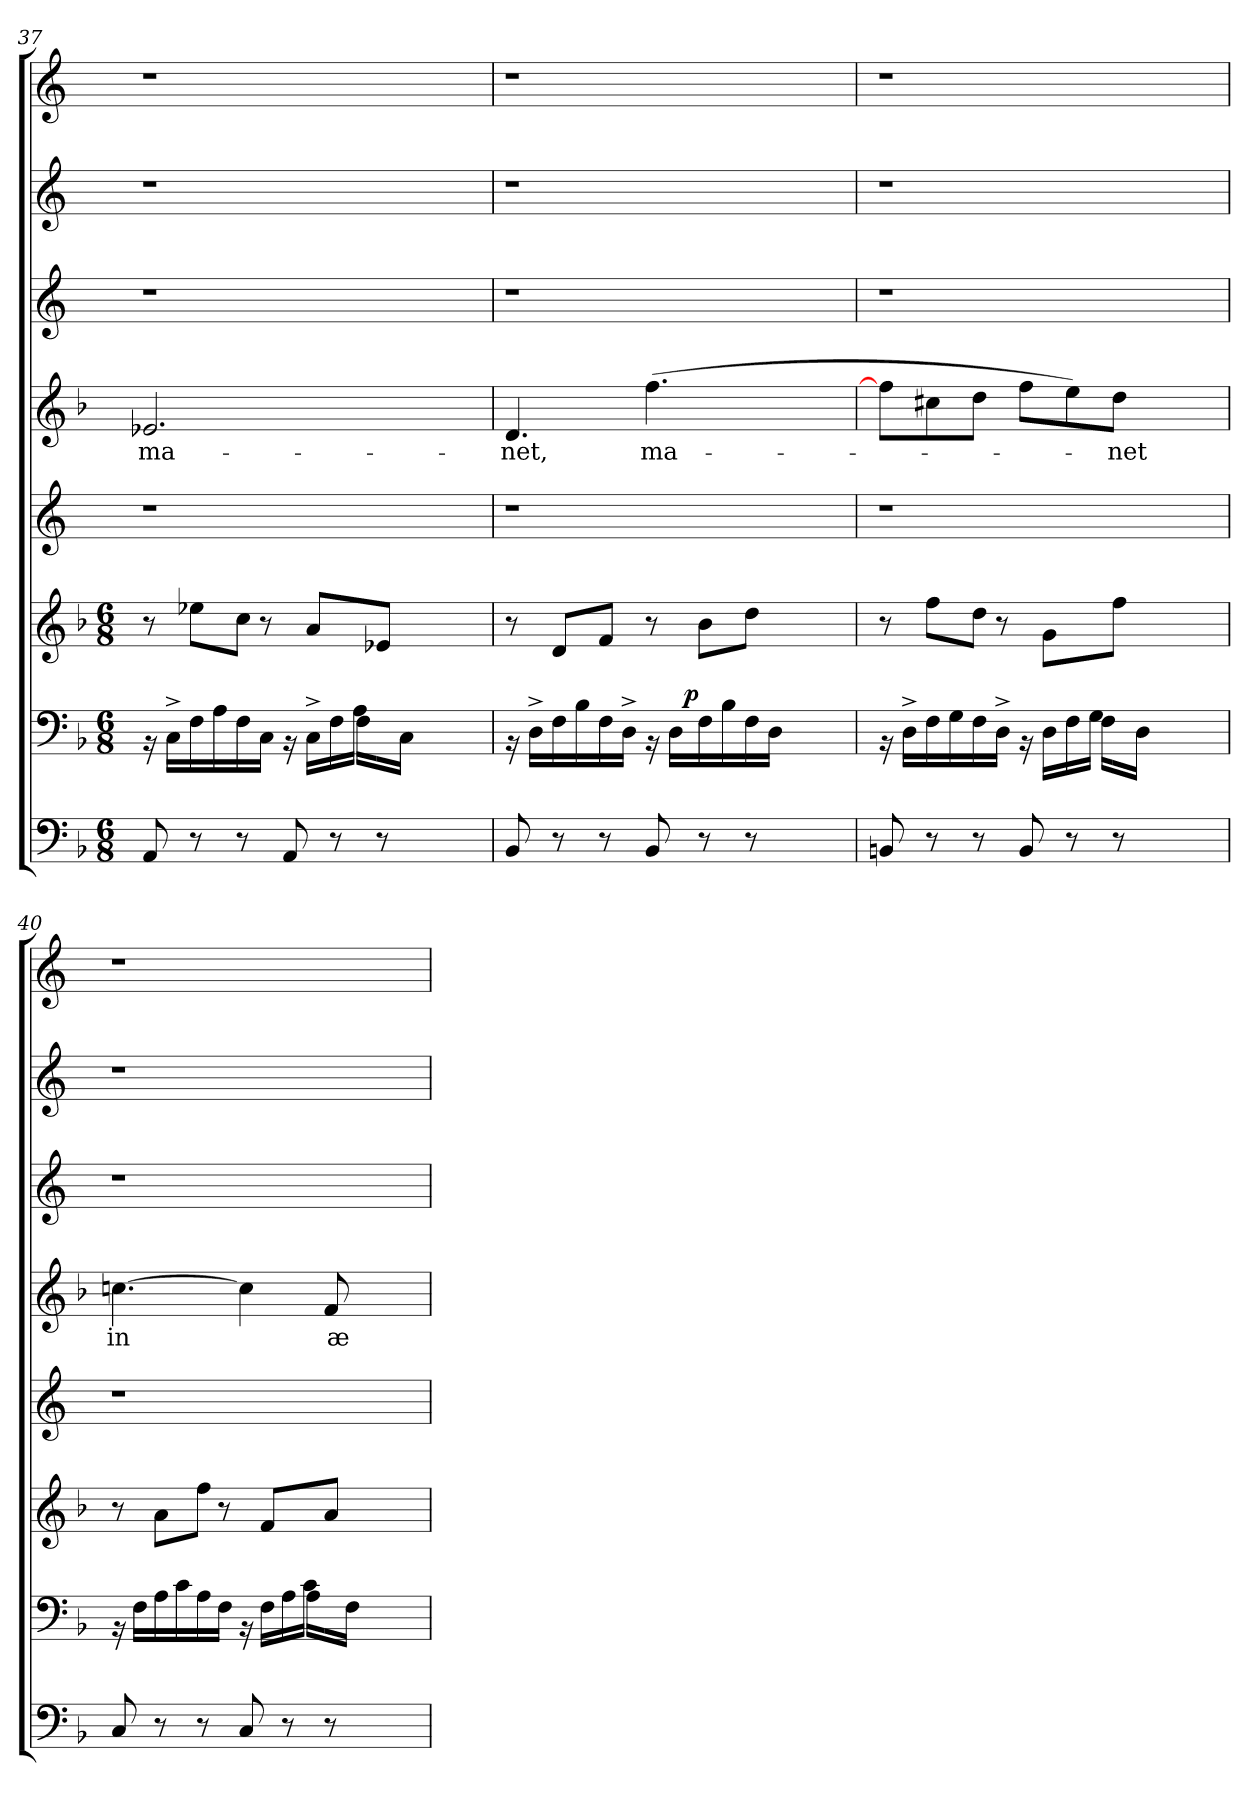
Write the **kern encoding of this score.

**kern	**kern	**dynam	**kern	**kern	**kern	**text	**kern	**kern	**kern
*part8	*part7	*part7	*part6	*part5	*part4	*part4	*part3	*part2	*part1
*staff8	*staff7	*staff7	*staff6	*staff5	*staff4	*staff4	*staff3	*staff2	*staff1
*clefF4	*clefF4	*	*clefG2	*clefG2	*clefG2	*	*clefG2	*clefG2	*clefG2
*k[b-]	*k[b-]	*	*k[b-]	*k[]	*k[b-]	*	*k[]	*k[]	*k[]
*F:	*F:	*	*F:	*C:	*F:	*	*C:	*C:	*C:
*M6/8	*M6/8	*	*M6/8	*	*	*	*	*	*
=37	=37	=37	=37	=37	=37	=37	=37	=37	=37
*	*^	*	*^	*	*	*	*	*	*
!	!	!	!	!	!	!	!	!LO:LY:b	!	!	!
8AA/	16rBB	2ryy	.	8ra	4ryy	1r	2.e-X/	ma-	1r	1r	1r
.	16C^<\LL	.	.	.	.	.	.	.	.	.	.
8rC	16F\	.	.	8ee-X\L	.	.	.	.	.	.	.
.	16A\	.	.	.	.	.	.	.	.	.	.
8rC	16F\	.	.	8cc\J	16ryy	.	.	.	.	.	.
.	16C\JJ	.	.	.	8ra	.	.	.	.	.	.
8AA/	16rBB	.	.	4ryy	.	.	.	.	.	.	.
.	16C^<\LL	.	.	.	8a/L	.	.	.	.	.	.
8rC	16F\	16ryy	.	.	.	.	.	.	.	.	.
.	16A\JJ	16F\LL	.	.	16ryy	.	.	.	.	.	.
8rC	4ryy	16ryy	.	4.ryy	8e-X/J	.	.	.	.	.	.
.	.	16C\JJ	.	.	.	.	.	.	.	.	.
4ryy	.	4ryy	.	.	4ryy	.	4ryy	.	.	.	.
.	8ryy	.	.	.	.	.	.	.	.	.	.
*	*	*	*	*v	*v	*	*	*	*	*	*
!!LO:LB:g=z
=38	=38	=38	=38	=38	=38	=38	=38	=38	=38	=38
!	!	!	!	!	!	!	!LO:LY:b	!	!	!
8BB-/	16rBB	4...ryy	.	8ra	1r	4.d/	-net,	1r	1r	1r
.	16D^>\LL	.	.	.	.	.	.	.	.	.
8rC	16F\	.	.	8d/L	.	.	.	.	.	.
.	16B-\	.	.	.	.	.	.	.	.	.
8rC	16F\	.	.	8f/J	.	.	.	.	.	.
.	16D^>\JJ	.	.	.	.	.	.	.	.	.
!	!	!	!	!	!	!	!LO:LY:b	!	!	!
8BB-/	16rBB	.	.	8ra	.	(>[>4.ff\	ma-	.	.	.
.	16D\LL	.	.	.	.	.	.	.	.	.
!	!	!	!LO:DY:a	!	!	!	!	!	!	!
.	.	2ryy	p	.	.	.	.	.	.	.
8rC	16F\	.	.	8b-\L	.	.	.	.	.	.
.	16B-\	.	.	.	.	.	.	.	.	.
8rC	16F\	.	.	8dd\J	.	.	.	.	.	.
.	16D\JJ	.	.	.	.	.	.	.	.	.
4ryy	4ryy	.	.	4ryy	.	4ryy	.	.	.	.
.	.	32ryy	.	.	.	.	.	.	.	.
=39	=39	=39	=39	=39	=39	=39	=39	=39	=39	=39
*	*	*	*	*^	*	*	*	*	*	*
8BBn/	16rBB	2ryy	.	8ra	4ryy	1r	8ff\L]	.	1r	1r	1r
.	16D^<\LL	.	.	.	.	.	.	.	.	.	.
8rC	16F\	.	.	8ff\L	.	.	8cc#X\	.	.	.	.
.	16G\	.	.	.	.	.	.	.	.	.	.
8rC	16F\	.	.	8dd\J	16ryy	.	8dd\J	.	.	.	.
.	16D^<\JJ	.	.	.	8ra	.	.	.	.	.	.
8BB/	16rBB	.	.	4ryy	.	.	8ff\L	.	.	.	.
.	16D\LL	.	.	.	8g\L	.	.	.	.	.	.
8rC	16F\	16ryy	.	.	.	.	8ee\)	.	.	.	.
.	16G\JJ	16F\LL	.	.	16ryy	.	.	.	.	.	.
!	!	!	!	!	!	!	!	!LO:LY:b	!	!	!
8rC	4ryy	16ryy	.	4.ryy	8ff\J	.	8dd\J	-net	.	.	.
.	.	16D\JJ	.	.	.	.	.	.	.	.	.
4ryy	.	4ryy	.	.	4ryy	.	4ryy	.	.	.	.
.	8ryy	.	.	.	.	.	.	.	.	.	.
=40	=40	=40	=40	=40	=40	=40	=40	=40	=40	=40	=40
!	!	!	!	!	!	!	!	!LO:LY:b	!	!	!
8C/	16rBB	2ryy	.	8ra	4ryy	1r	[>4.ccn\	in	1r	1r	1r
.	16F\LL	.	.	.	.	.	.	.	.	.	.
8rC	16A\	.	.	8a\L	.	.	.	.	.	.	.
.	16c\	.	.	.	.	.	.	.	.	.	.
8rC	16A\	.	.	8ff\J	16ryy	.	.	.	.	.	.
.	16F\JJ	.	.	.	8ra	.	.	.	.	.	.
8C/	16rBB	.	.	4ryy	.	.	4cc\]	.	.	.	.
.	16F\LL	.	.	.	8f/L	.	.	.	.	.	.
8rC	16A\	16ryy	.	.	.	.	.	.	.	.	.
.	16c\JJ	16A\LL	.	.	16ryy	.	.	.	.	.	.
!	!	!	!	!	!	!	!	!LO:LY:b	!	!	!
8rC	4ryy	16ryy	.	4.ryy	8a/J	.	8f/	æ-	.	.	.
.	.	16F\JJ	.	.	.	.	.	.	.	.	.
4ryy	.	4ryy	.	.	4ryy	.	4ryy	.	.	.	.
.	8ryy	.	.	.	.	.	.	.	.	.	.
*	*v	*v	*	*	*	*	*	*	*	*	*
*	*	*	*v	*v	*	*	*	*	*	*
=	=	=	=	=	=	=	=	=	=
*-	*-	*-	*-	*-	*-	*-	*-	*-	*-
